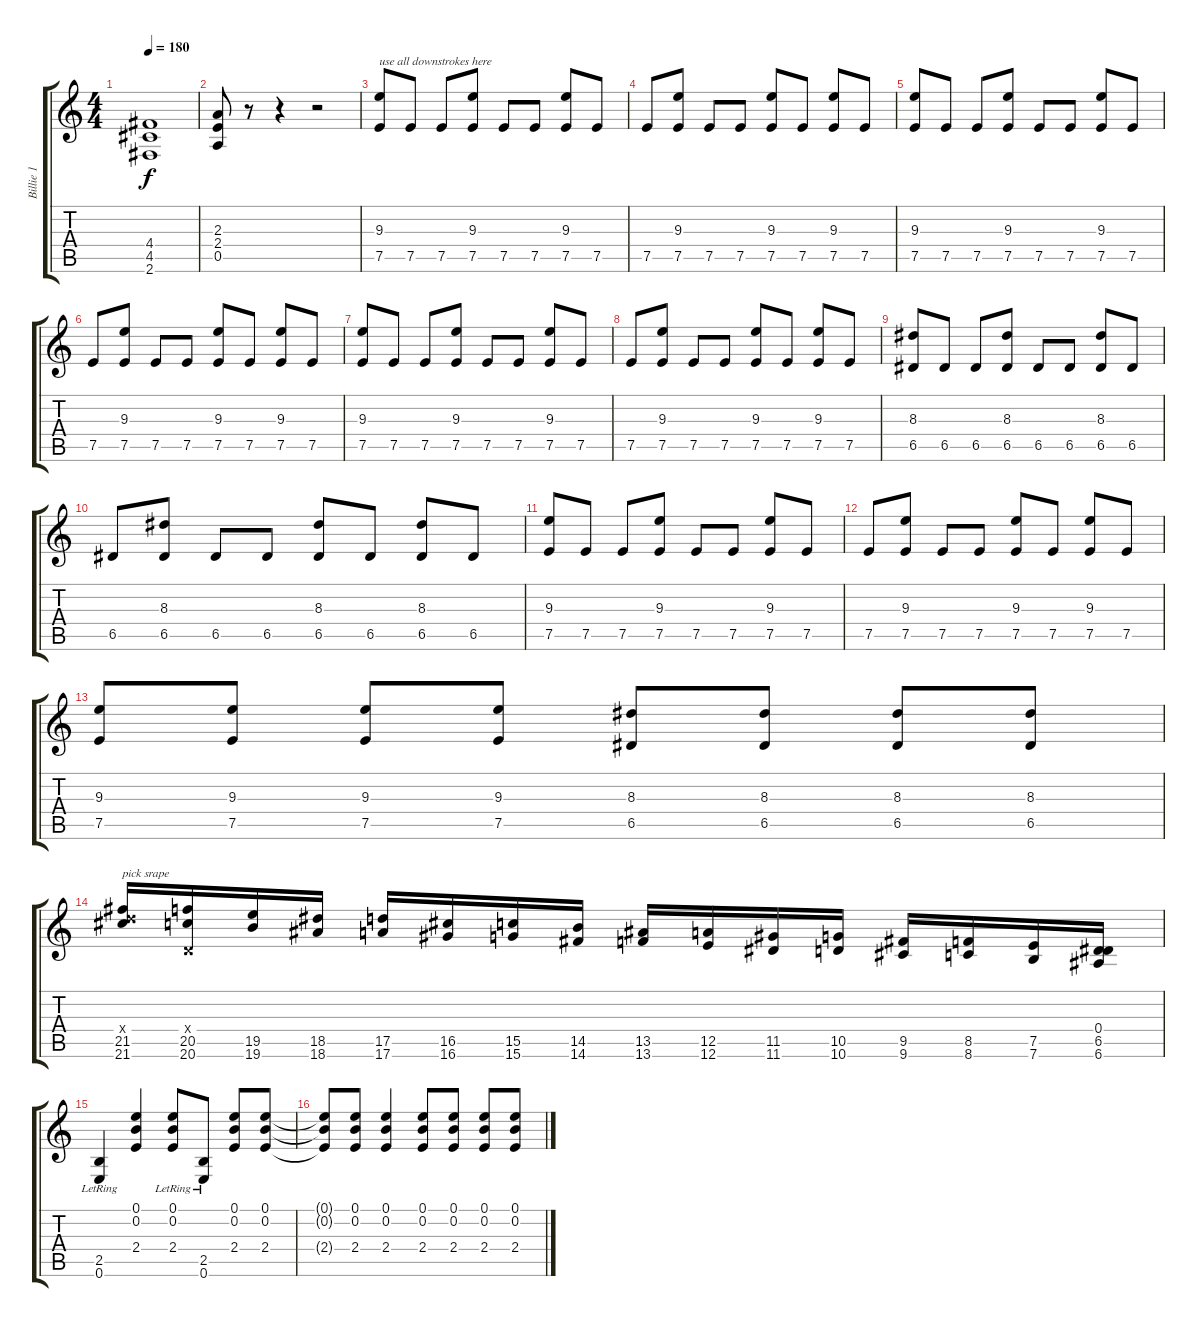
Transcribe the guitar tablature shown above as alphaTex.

\track ("Billie 1" "Billie 1") {instrument distortionguitar}
\staff {score tabs}
\tuning (E4 B3 G3 D3 A2 E2) {hide}
\ts (4 4)
\tempo 180
\clef g2
\ks c
(4.4 4.5 2.6).1{dy f} |
(2.3 2.4 0.5).8 r.8 r.4 r.2 |
(9.3 7.5).8{txt "use all downstrokes here" instrument electricguitarclean} 7.5.8 7.5.8 (9.3 7.5).8 7.5.8 7.5.8 (9.3 7.5).8 7.5.8 |
7.5.8 (9.3 7.5).8 7.5.8 7.5.8 (9.3 7.5).8 7.5.8 (9.3 7.5).8 7.5.8 |
(9.3 7.5).8 7.5.8 7.5.8 (9.3 7.5).8 7.5.8 7.5.8 (9.3 7.5).8 7.5.8 |
7.5.8 (9.3 7.5).8 7.5.8 7.5.8 (9.3 7.5).8 7.5.8 (9.3 7.5).8 7.5.8 |
(9.3 7.5).8{instrument electricguitarclean} 7.5.8 7.5.8 (9.3 7.5).8 7.5.8 7.5.8 (9.3 7.5).8 7.5.8 |
7.5.8 (9.3 7.5).8 7.5.8 7.5.8 (9.3 7.5).8 7.5.8 (9.3 7.5).8 7.5.8 |
(8.3 6.5).8 6.5.8 6.5.8 (8.3 6.5).8 6.5.8 6.5.8 (8.3 6.5).8 6.5.8 |
6.5.8 (8.3 6.5).8 6.5.8 6.5.8 (8.3 6.5).8 6.5.8 (8.3 6.5).8 6.5.8 |
(9.3 7.5).8 7.5.8 7.5.8 (9.3 7.5).8 7.5.8 7.5.8 (9.3 7.5).8 7.5.8 |
7.5.8 (9.3 7.5).8 7.5.8 7.5.8 (9.3 7.5).8 7.5.8 (9.3 7.5).8 7.5.8 |
(9.3 7.5).8 (9.3 7.5).8 (9.3 7.5).8 (9.3 7.5).8 (8.3 6.5).8 (8.3 6.5).8 (8.3 6.5).8 (8.3 6.5).8 |
(12.4{x} 21.5 21.6).16{txt "pick srape" instrument guitarfretnoise} (0.4{x} 20.5 20.6).16 (19.5 19.6).16 (18.5 18.6).16 (17.5 17.6).16 (16.5 16.6).16 (15.5 15.6).16 (14.5 14.6).16 (13.5 13.6).16 (12.5 12.6).16 (11.5 11.6).16 (10.5 10.6).16 (9.5 9.6).16 (8.5 8.6).16 (7.5 7.6).16 (0.4 6.5 6.6).16 |
(2.5{lr} 0.6).4{instrument distortionguitar} (0.1 0.2 2.4).4 (0.1{lr} 0.2{lr} 2.4).8 (2.5{lr} 0.6{lr}).8 (0.1 0.2 2.4).8 (0.1 0.2 2.4).8 |
(0.1{t} 0.2{t} 2.4{t}).8 (0.1 0.2 2.4).8 (0.1 0.2 2.4).4 (0.1 0.2 2.4).8 (0.1 0.2 2.4).8 (0.1 0.2 2.4).8 (0.1 0.2 2.4).8
